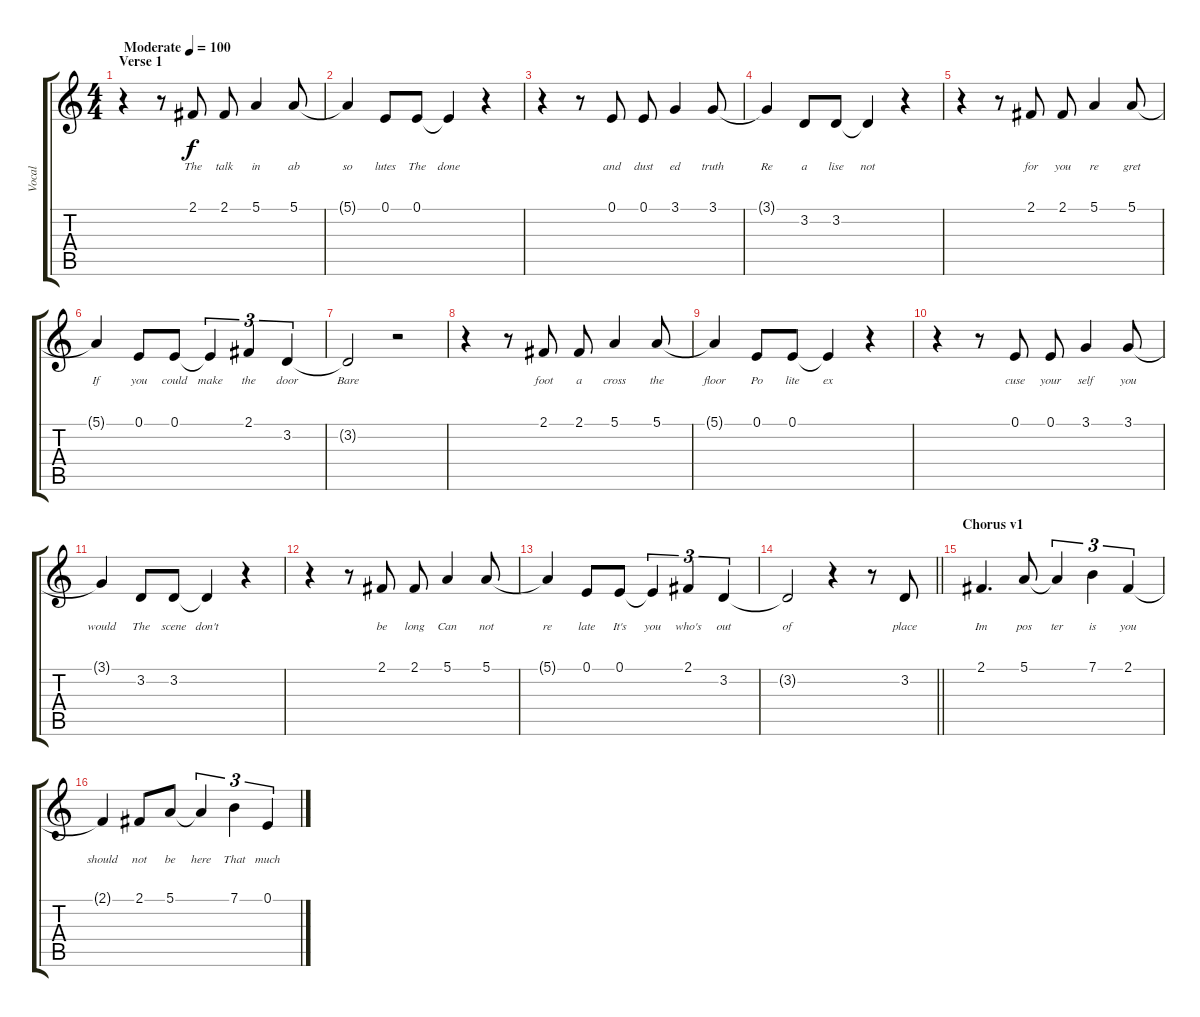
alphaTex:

\track ("Vocal" "Vocal") {instrument acousticgrandpiano}
\staff {score tabs}
\tuning (E4 B3 G3 D3 A2 E2) {hide}
\ts (4 4)
\section ("" "Verse 1")
\tempo (100 "Moderate")
\clef g2
\ks c
r.4{dy f instrument acousticgrandpiano} r.8 2.1.8{lyrics (0 "The") lyrics (1 "") lyrics (2 "") lyrics (3 "") lyrics (4 "")} 2.1.8{lyrics (0 "talk") lyrics (1 "") lyrics (2 "") lyrics (3 "") lyrics (4 "")} 5.1.4{lyrics (0 "in") lyrics (1 "") lyrics (2 "") lyrics (3 "") lyrics (4 "")} 5.1.8{lyrics (0 "ab") lyrics (1 "") lyrics (2 "") lyrics (3 "") lyrics (4 "")} |
5.1{t}.4{lyrics (0 "so") lyrics (1 "") lyrics (2 "") lyrics (3 "") lyrics (4 "")} 0.1.8{lyrics (0 "lutes") lyrics (1 "") lyrics (2 "") lyrics (3 "") lyrics (4 "")} 0.1.8{lyrics (0 "The") lyrics (1 "") lyrics (2 "") lyrics (3 "") lyrics (4 "")} 0.1{t}.4{lyrics (0 "done") lyrics (1 "") lyrics (2 "") lyrics (3 "") lyrics (4 "")} r.4 |
r.4 r.8 0.1.8{lyrics (0 "and") lyrics (1 "") lyrics (2 "") lyrics (3 "") lyrics (4 "")} 0.1.8{lyrics (0 "dust") lyrics (1 "") lyrics (2 "") lyrics (3 "") lyrics (4 "")} 3.1.4{lyrics (0 "ed") lyrics (1 "") lyrics (2 "") lyrics (3 "") lyrics (4 "")} 3.1.8{lyrics (0 "truth") lyrics (1 "") lyrics (2 "") lyrics (3 "") lyrics (4 "")} |
3.1{t}.4{lyrics (0 "Re") lyrics (1 "") lyrics (2 "") lyrics (3 "") lyrics (4 "")} 3.2.8{lyrics (0 "a") lyrics (1 "") lyrics (2 "") lyrics (3 "") lyrics (4 "")} 3.2.8{lyrics (0 "lise") lyrics (1 "") lyrics (2 "") lyrics (3 "") lyrics (4 "")} 3.2{t}.4{lyrics (0 "not") lyrics (1 "") lyrics (2 "") lyrics (3 "") lyrics (4 "")} r.4 |
r.4 r.8 2.1.8{lyrics (0 "for") lyrics (1 "") lyrics (2 "") lyrics (3 "") lyrics (4 "")} 2.1.8{lyrics (0 "you") lyrics (1 "") lyrics (2 "") lyrics (3 "") lyrics (4 "")} 5.1.4{lyrics (0 "re") lyrics (1 "") lyrics (2 "") lyrics (3 "") lyrics (4 "")} 5.1.8{lyrics (0 "gret") lyrics (1 "") lyrics (2 "") lyrics (3 "") lyrics (4 "")} |
5.1{t}.4{lyrics (0 "If") lyrics (1 "") lyrics (2 "") lyrics (3 "") lyrics (4 "")} 0.1.8{lyrics (0 "you") lyrics (1 "") lyrics (2 "") lyrics (3 "") lyrics (4 "")} 0.1.8{lyrics (0 "could") lyrics (1 "") lyrics (2 "") lyrics (3 "") lyrics (4 "")} 0.1{t}.4{tu (3 2) lyrics (0 "make") lyrics (1 "") lyrics (2 "") lyrics (3 "") lyrics (4 "")} 2.1.4{tu (3 2) lyrics (0 "the") lyrics (1 "") lyrics (2 "") lyrics (3 "") lyrics (4 "")} 3.2.4{tu (3 2) lyrics (0 "door") lyrics (1 "") lyrics (2 "") lyrics (3 "") lyrics (4 "")} |
3.2{t}.2{lyrics (0 "Bare") lyrics (1 "") lyrics (2 "") lyrics (3 "") lyrics (4 "")} r.2 |
r.4 r.8 2.1.8{lyrics (0 "foot") lyrics (1 "") lyrics (2 "") lyrics (3 "") lyrics (4 "")} 2.1.8{lyrics (0 "a") lyrics (1 "") lyrics (2 "") lyrics (3 "") lyrics (4 "")} 5.1.4{lyrics (0 "cross") lyrics (1 "") lyrics (2 "") lyrics (3 "") lyrics (4 "")} 5.1.8{lyrics (0 "the") lyrics (1 "") lyrics (2 "") lyrics (3 "") lyrics (4 "")} |
5.1{t}.4{lyrics (0 "floor") lyrics (1 "") lyrics (2 "") lyrics (3 "") lyrics (4 "")} 0.1.8{lyrics (0 "Po") lyrics (1 "") lyrics (2 "") lyrics (3 "") lyrics (4 "")} 0.1.8{lyrics (0 "lite") lyrics (1 "") lyrics (2 "") lyrics (3 "") lyrics (4 "")} 0.1{t}.4{lyrics (0 "ex") lyrics (1 "") lyrics (2 "") lyrics (3 "") lyrics (4 "")} r.4 |
r.4 r.8 0.1.8{lyrics (0 "cuse") lyrics (1 "") lyrics (2 "") lyrics (3 "") lyrics (4 "")} 0.1.8{lyrics (0 "your") lyrics (1 "") lyrics (2 "") lyrics (3 "") lyrics (4 "")} 3.1.4{lyrics (0 "self") lyrics (1 "") lyrics (2 "") lyrics (3 "") lyrics (4 "")} 3.1.8{lyrics (0 "you") lyrics (1 "") lyrics (2 "") lyrics (3 "") lyrics (4 "")} |
3.1{t}.4{lyrics (0 "would") lyrics (1 "") lyrics (2 "") lyrics (3 "") lyrics (4 "")} 3.2.8{lyrics (0 "The") lyrics (1 "") lyrics (2 "") lyrics (3 "") lyrics (4 "")} 3.2.8{lyrics (0 "scene") lyrics (1 "") lyrics (2 "") lyrics (3 "") lyrics (4 "")} 3.2{t}.4{lyrics (0 "don't") lyrics (1 "") lyrics (2 "") lyrics (3 "") lyrics (4 "")} r.4 |
r.4 r.8 2.1.8{lyrics (0 "be") lyrics (1 "") lyrics (2 "") lyrics (3 "") lyrics (4 "")} 2.1.8{lyrics (0 "long") lyrics (1 "") lyrics (2 "") lyrics (3 "") lyrics (4 "")} 5.1.4{lyrics (0 "Can") lyrics (1 "") lyrics (2 "") lyrics (3 "") lyrics (4 "")} 5.1.8{lyrics (0 "not") lyrics (1 "") lyrics (2 "") lyrics (3 "") lyrics (4 "")} |
5.1{t}.4{lyrics (0 "re") lyrics (1 "") lyrics (2 "") lyrics (3 "") lyrics (4 "")} 0.1.8{lyrics (0 "late") lyrics (1 "") lyrics (2 "") lyrics (3 "") lyrics (4 "")} 0.1.8{lyrics (0 "It's") lyrics (1 "") lyrics (2 "") lyrics (3 "") lyrics (4 "")} 0.1{t}.4{tu (3 2) lyrics (0 "you") lyrics (1 "") lyrics (2 "") lyrics (3 "") lyrics (4 "")} 2.1.4{tu (3 2) lyrics (0 "who's") lyrics (1 "") lyrics (2 "") lyrics (3 "") lyrics (4 "")} 3.2.4{tu (3 2) lyrics (0 "out") lyrics (1 "") lyrics (2 "") lyrics (3 "") lyrics (4 "")} |
\barLineRight lightlight
3.2{t}.2{lyrics (0 "of") lyrics (1 "") lyrics (2 "") lyrics (3 "") lyrics (4 "")} r.4 r.8 3.2.8{lyrics (0 "place") lyrics (1 "") lyrics (2 "") lyrics (3 "") lyrics (4 "")} |
\section ("" "Chorus v1")
2.1.4{d lyrics (0 "Im") lyrics (1 "") lyrics (2 "") lyrics (3 "") lyrics (4 "")} 5.1.8{lyrics (0 "pos") lyrics (1 "") lyrics (2 "") lyrics (3 "") lyrics (4 "")} 5.1{t}.4{tu (3 2) lyrics (0 "ter") lyrics (1 "") lyrics (2 "") lyrics (3 "") lyrics (4 "")} 7.1.4{tu (3 2) lyrics (0 "is") lyrics (1 "") lyrics (2 "") lyrics (3 "") lyrics (4 "")} 2.1.4{tu (3 2) lyrics (0 "you") lyrics (1 "") lyrics (2 "") lyrics (3 "") lyrics (4 "")} |
2.1{t}.4{lyrics (0 "should") lyrics (1 "") lyrics (2 "") lyrics (3 "") lyrics (4 "")} 2.1.8{lyrics (0 "not") lyrics (1 "") lyrics (2 "") lyrics (3 "") lyrics (4 "")} 5.1.8{lyrics (0 "be") lyrics (1 "") lyrics (2 "") lyrics (3 "") lyrics (4 "")} 5.1{t}.4{tu (3 2) lyrics (0 "here") lyrics (1 "") lyrics (2 "") lyrics (3 "") lyrics (4 "")} 7.1.4{tu (3 2) lyrics (0 "That") lyrics (1 "") lyrics (2 "") lyrics (3 "") lyrics (4 "")} 0.1.4{tu (3 2) lyrics (0 "much") lyrics (1 "") lyrics (2 "") lyrics (3 "") lyrics (4 "")}
